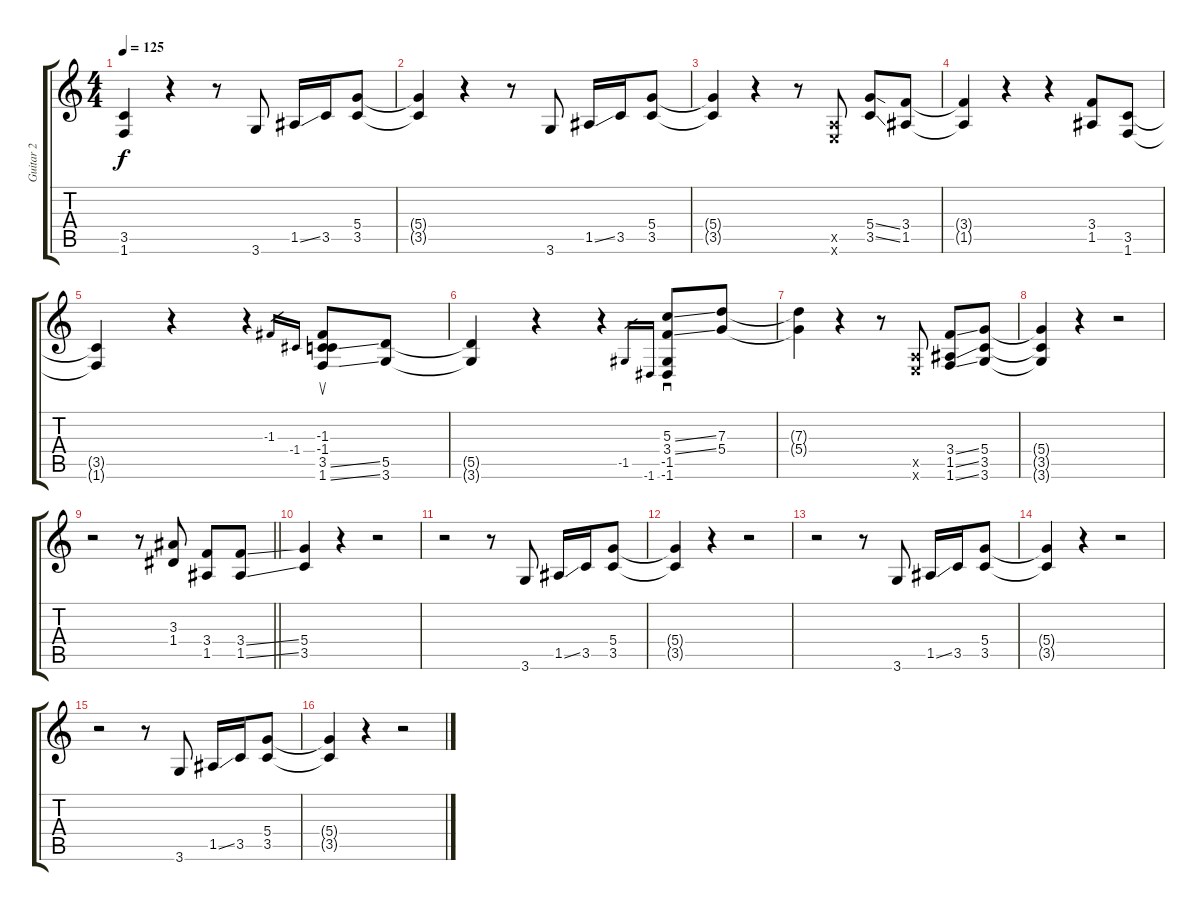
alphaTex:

\track ("Guitar 2" "Guitar 2") {instrument distortionguitar}
\staff {score tabs}
\tuning (E4 B3 G3 D3 A2 E2) {hide}
\ts (4 4)
\tempo 125
\clef g2
\ks c
(3.5{t} 1.6{t}).4{dy f} r.4 r.8 3.6.8 1.5{ss}.16 3.5.16 (5.4 3.5).8 |
(5.4{t} 3.5{t}).4 r.4 r.8 3.6.8 1.5{ss}.16 3.5.16 (5.4 3.5).8 |
(5.4{t} 3.5{t}).4 r.4 r.8 (0.5{x} 0.6{x}).8 (5.4{ss} 3.5{ss}).8 (3.4 1.5).8 |
(3.4{t} 1.5{t}).4 r.4 r.4 (3.4 1.5).8 (3.5 1.6).8 |
(3.5{t} 1.6{t}).4 r.4 r.4 -1.3.16{gr} -1.4.16{gr} (-1.3 -1.4 3.5{ss} 1.6{ss}).8{su} (5.5 3.6).8 |
(5.5{t} 3.6{t}).4 r.4 r.4 -1.5.16{gr} -1.6.16{gr} (5.3{ss} 3.4{ss} -1.5 -1.6).8{sd} (7.3 5.4).8 |
(7.3{t} 5.4{t}).4 r.4 r.8 (0.5{x} 0.6{x}).8 (3.4{ss} 1.5{ss} 1.6{ss}).8 (5.4 3.5 3.6).8 |
(5.4{t} 3.5{t} 3.6{t}).4 r.4 r.2 |
\barLineRight lightlight
r.2 r.8 (3.3 1.4).8 (3.4 1.5).8 (3.4{ss} 1.5{ss}).8 |
(5.4 3.5).4 r.4 r.2 |
r.2 r.8 3.6.8 1.5{ss}.16 3.5.16 (5.4 3.5).8 |
(5.4{t} 3.5{t}).4 r.4 r.2 |
r.2 r.8 3.6.8 1.5{ss}.16 3.5.16 (5.4 3.5).8 |
(5.4{t} 3.5{t}).4 r.4 r.2 |
r.2 r.8 3.6.8 1.5{ss}.16 3.5.16 (5.4 3.5).8 |
(5.4{t} 3.5{t}).4 r.4 r.2
